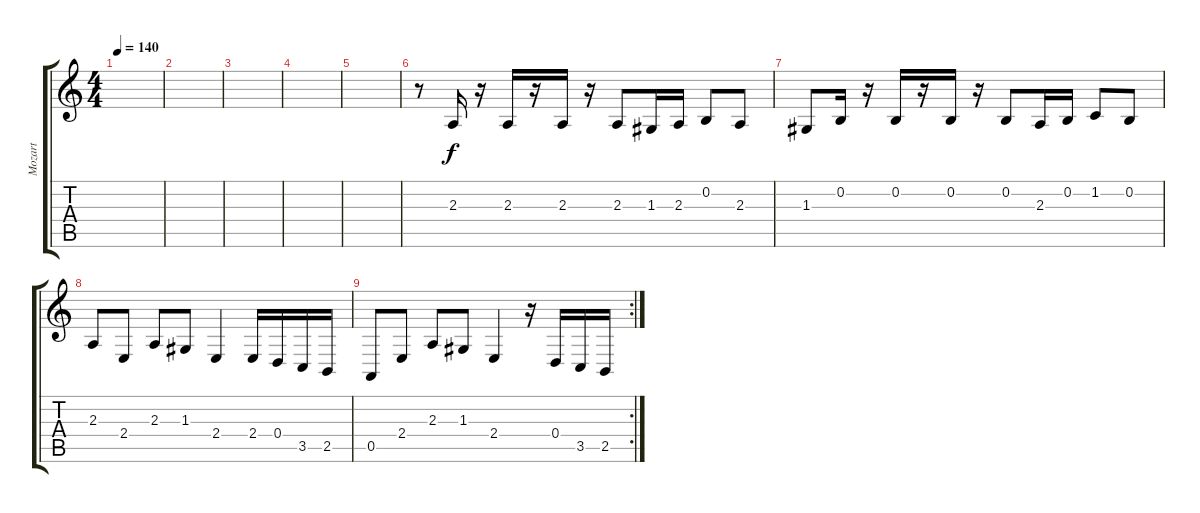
\track ("Mozart" "Mozart") {instrument clarinet}
\staff {score tabs}
\tuning (E4 B3 G3 D3 A2 E2) {hide}
\ts (4 4)
\tempo 140
\clef g2
\ks c
|
|
|
|
|
r.8 2.3.16 r.16 2.3.16 r.16 2.3.16 r.16 2.3.8 1.3.16 2.3.16 0.2.8 2.3.8 |
1.3.8 0.2.16 r.16 0.2.16 r.16 0.2.16 r.16 0.2.8 2.3.16 0.2.16 1.2.8 0.2.8 |
2.3.8 2.4.8 2.3.8 1.3.8 2.4.4 2.4.16 0.4.16 3.5.16 2.5.16 |
\rc 2
0.5.8 2.4.8 2.3.8 1.3.8 2.4.4 r.16 0.4.16 3.5.16 2.5.16
